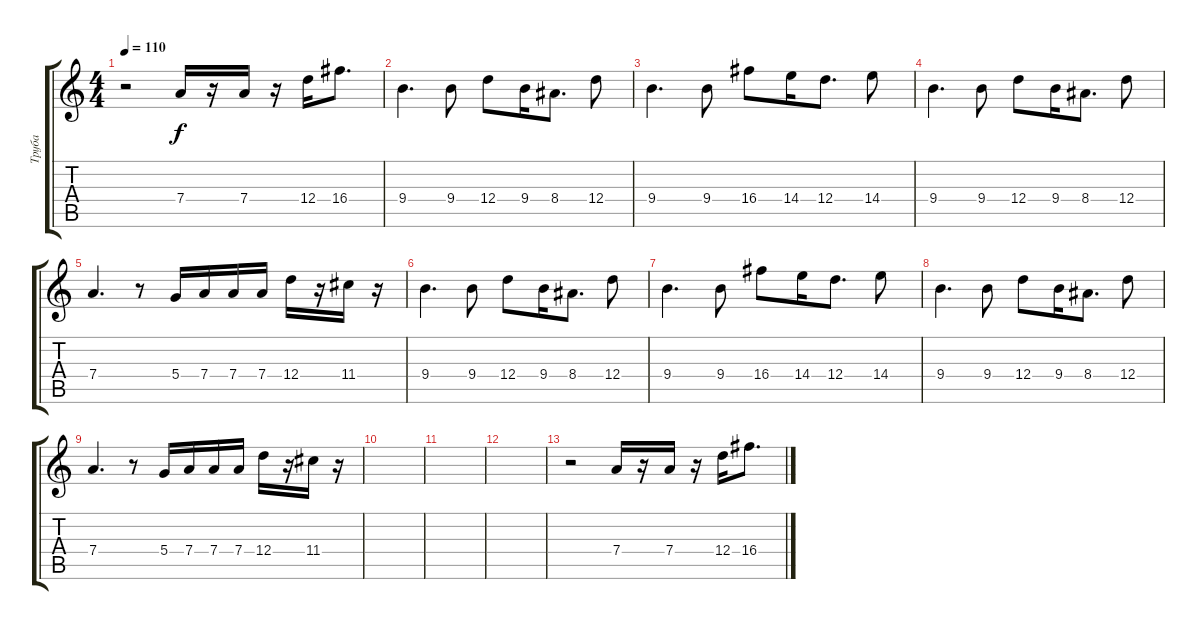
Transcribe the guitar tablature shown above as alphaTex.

\track ("Труба" "Труба") {instrument trumpet}
\staff {score tabs}
\tuning (E5 B4 G4 D4 A3 E3) {hide}
\ts (4 4)
\tempo 110
\clef g2
\ks c
r.2{dy f} 7.4.16 r.16 7.4.16 r.16 12.4.16 16.4.8{d} |
9.4.4{d} 9.4.8 12.4.8 9.4.16 8.4.8{d} 12.4.8 |
9.4.4{d} 9.4.8 16.4.8 14.4.16 12.4.8{d} 14.4.8 |
9.4.4{d} 9.4.8 12.4.8 9.4.16 8.4.8{d} 12.4.8 |
7.4.4{d} r.8 5.4.16 7.4.16 7.4.16 7.4.16 12.4.16 r.16 11.4.16 r.16 |
9.4.4{d} 9.4.8 12.4.8 9.4.16 8.4.8{d} 12.4.8 |
9.4.4{d} 9.4.8 16.4.8 14.4.16 12.4.8{d} 14.4.8 |
9.4.4{d} 9.4.8 12.4.8 9.4.16 8.4.8{d} 12.4.8 |
7.4.4{d} r.8 5.4.16 7.4.16 7.4.16 7.4.16 12.4.16 r.16 11.4.16 r.16 |
|
|
|
r.2 7.4.16 r.16 7.4.16 r.16 12.4.16 16.4.8{d}
